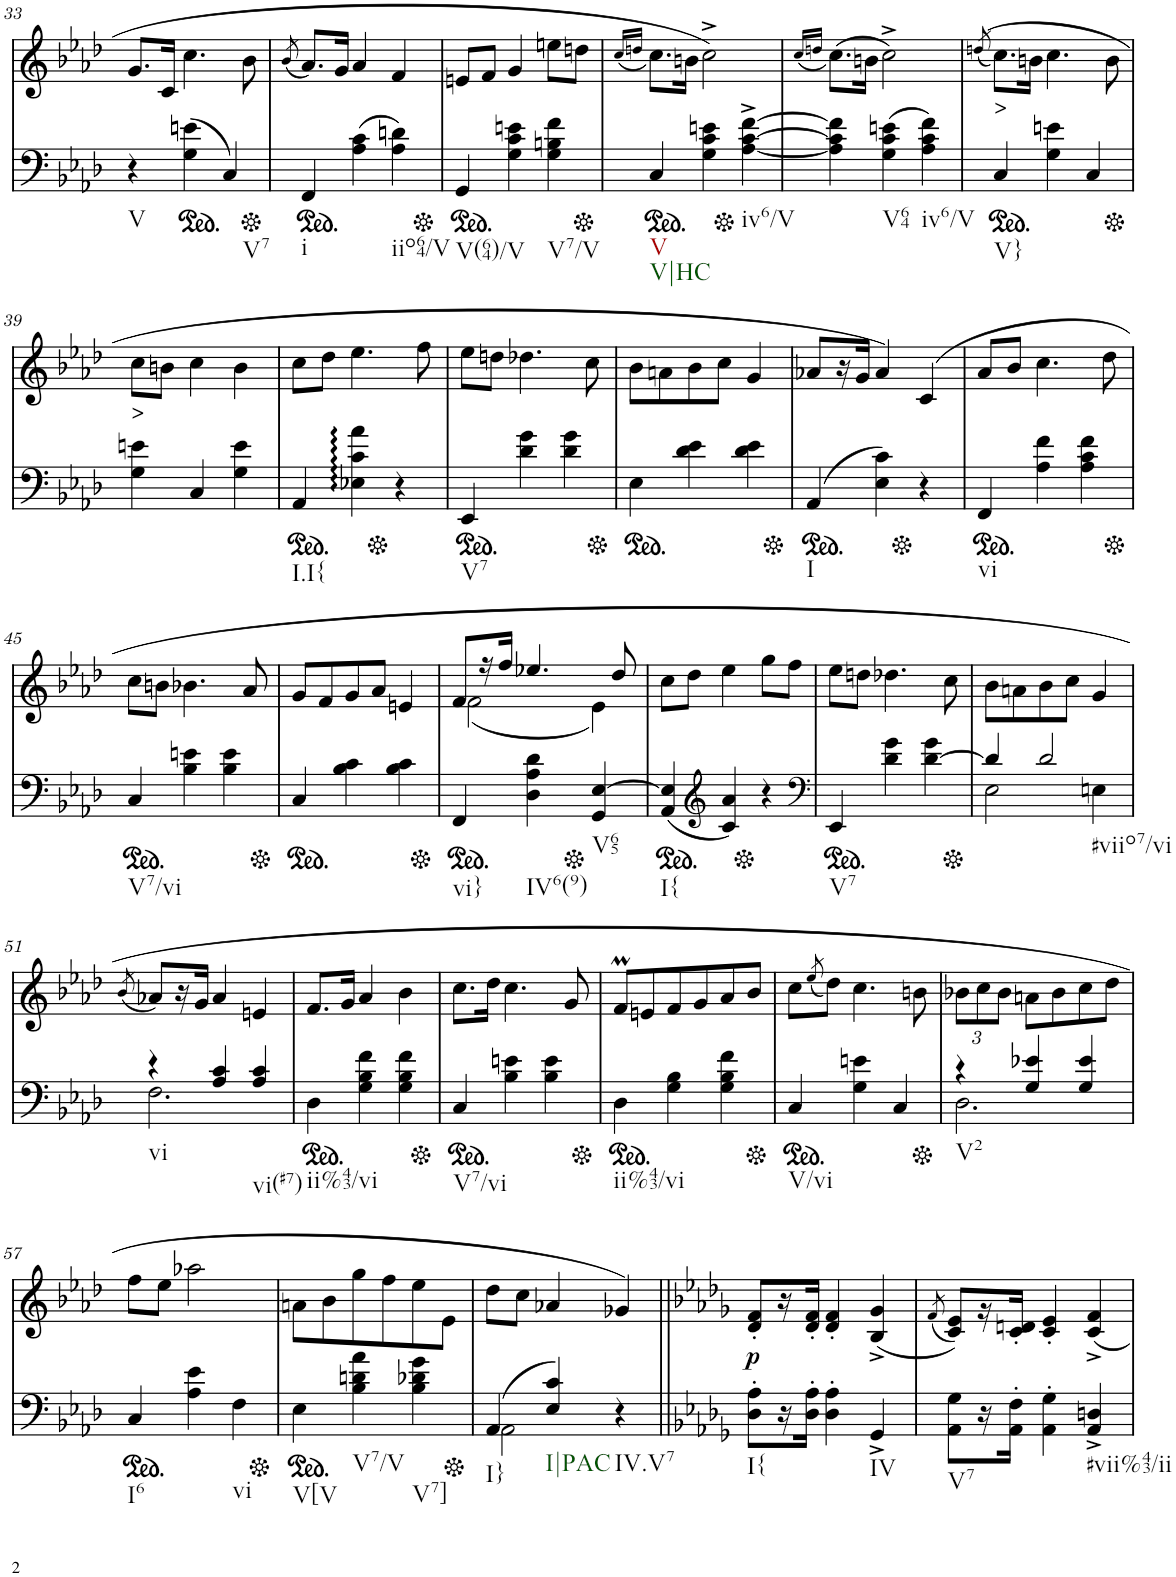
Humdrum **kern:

**kern	**kern	**text	**dynam
*part2	*part1	*part1	*part1
*staff2	*staff1	*staff1	*staff1
*I"piano	*I"piano	*	*
*I'Pno	*I'Pno	*	*
!!LO:PB:g=z
*clefF4	*clefG2	*	*
*k[b-e-a-d-]	*k[b-e-a-d-]	*	*
*A-:	*A-:	*	*
*M3/4	*M3/4	*	*
=33	=33	=33	=33
!LO:TX:b:t=V	!	!	!
4r	8.g/L	.	.
.	16c/Jk	.	.
*ped	*	*	*
(4G\ 4en\	4.cc\	.	.
!LO:TX:b:t=V7	!	!	!
4C/)	.	.	.
.	8b-\	.	.
=34	=34	=34	=34
.	(8qb-/	.	.
*Xped	*	*	*
*ped	*	*	*
!LO:TX:b:t=i	!	!	!
4FF/	8.a-/L)	.	.
.	16g/Jk	.	.
(4A-\ 4c\	4a-/	.	.
!LO:TX:b:t=iio64/V	!	!	!
4A-\ 4dn\)	4f/	.	.
=35	=35	=35	=35
*Xped	*	*	*
*ped	*	*	*
!LO:TX:b:t=V(64)/V	!	!	!
4GG/	8en/L	.	.
.	8f/J	.	.
4G\ 4c\ 4en\	4g/	.	.
!LO:TX:b:t=V7/V	!	!	!
4G\ 4Bn\ 4f\	8een\L	.	.
.	8ddn\J	.	.
=36	=36	=36	=36
.	(16qcc/LL	.	.
.	16qddn/JJ	.	.
*Xped	*	*	*
*ped	*	*	*
!LO:TX:b:t=V	!	!	!
!LO:TX:b:t=V|HC	!	!	!
4C/	8.cc\L)	.	.
.	16bn\Jk	.	.
4G\ 4c\ 4en\	2cc^\	.	.
*Xped	*	*	*
!LO:TX:b:t=iv6/V	!	!	!
[4A-\^ [4c\^ [4f\^	.	.	.
=37	=37	=37	=37
.	(16qcc/LL	.	.
.	16qddn/JJ	.	.
4A-\] 4c\] 4f\]	(8.cc\L)	.	.
.	16bn\Jk	.	.
!LO:TX:b:t=V64	!	!	!
(4G\ 4c\ 4en\	2cc^\)	.	.
!LO:TX:b:t=iv6/V	!	!	!
4A-\ 4c\ 4f\)	.	.	.
=38	=38	=38	=38
.	((8qddn/	.	.
*ped	*	*	*
!LO:TX:b:t=V}	!	!	!
!	!	!LO:LY:b	!
4C/	8.cc\L)	>	.
.	16bn\Jk	.	.
4G\ 4en\	4.cc\	.	.
4C/	.	.	.
.	8b\	.	.
!!LO:LB:g=z
=39	=39	=39	=39
*Xped	*	*	*
!	!	!LO:LY:b	!
4G\ 4en\	8cc\L	>	.
.	8bn\J	.	.
4C/	4cc\	.	.
4G\ 4e\	4b\	.	.
=40	=40	=40	=40
*ped	*	*	*
!LO:TX:b:t=I.I{	!	!	!
4AA-/	8cc\L	.	.
.	8dd-\J	.	.
4E-X\ 4c\ 4a-\	4.ee-\	.	.
*Xped	*	*	*
4r	.	.	.
.	8ff\	.	.
=41	=41	=41	=41
*ped	*	*	*
!LO:TX:b:t=V7	!	!	!
4EE-/	8ee-\L	.	.
.	8ddn\J	.	.
4d-\ 4g\	4.dd-X\	.	.
4d-\ 4g\	.	.	.
.	8cc\	.	.
=42	=42	=42	=42
*Xped	*	*	*
*ped	*	*	*
4E-\	8b-\L	.	.
.	8an\	.	.
4d-\ 4e-\	8b-\	.	.
.	8cc\J	.	.
4d-\ 4e-\	4g/	.	.
=43	=43	=43	=43
*Xped	*	*	*
*ped	*	*	*
!LO:TX:b:t=I	!	!	!
(4AA-/	8a-X/L	.	.
.	16r	.	.
.	16g/JJ	.	.
4E-\ 4c\)	4a-/)	.	.
*Xped	*	*	*
4r	(4c/	.	.
=44	=44	=44	=44
*ped	*	*	*
!LO:TX:b:t=vi	!	!	!
4FF/	8a-/L	.	.
.	8b-/J	.	.
4A-\ 4f\	4.cc\	.	.
4A-\ 4c\ 4f\	.	.	.
.	8dd-\	.	.
!!LO:LB:g=z
=45	=45	=45	=45
*Xped	*	*	*
*ped	*	*	*
!LO:TX:b:t=V7/vi	!	!	!
4C/	8cc\L	.	.
.	8bn\J	.	.
4B-\ 4en\	4.b-X\	.	.
4B-\ 4e\	.	.	.
.	8a-/	.	.
=46	=46	=46	=46
*Xped	*	*	*
*ped	*	*	*
4C/	8g/L	.	.
.	8f/	.	.
4B-\ 4c\	8g/	.	.
.	8a-/J	.	.
4B-\ 4c\	4en/	.	.
=47	=47	=47	=47
*Xped	*	*	*
*ped	*	*	*
*	*^	*	*
!LO:TX:b:t=vi}	!	!	!	!
4FF/	8f/L	(2f\	.	.
.	16r	.	.	.
.	16ff/JJ	.	.	.
!LO:TX:b:t=IV6(9)	!	!	!	!
4D-\ 4A-\ 4d-\	4.ee-X/	.	.	.
*Xped	*	*	*	*
!LO:TX:b:t=V65	!	!	!	!
4GG/ [4E-/	.	4e-\)	.	.
.	8dd-/	.	.	.
*	*v	*v	*	*
=48	=48	=48	=48
*ped	*	*	*
!LO:TX:b:t=I{	!	!	!
(4AA-/ 4E-/]	8cc\L	.	.
.	8dd-\J	.	.
*clefG2	*	*	*
4c/ 4a-/)	4ee-\	.	.
*Xped	*	*	*
4r	8gg\L	.	.
.	8ff\J	.	.
=49	=49	=49	=49
*clefF4	*	*	*
*ped	*	*	*
!LO:TX:b:t=V7	!	!	!
4EE-/	8ee-\L	.	.
.	8ddn\J	.	.
4d-\ 4g\	4.dd-X\	.	.
[4d-\ 4g\	.	.	.
.	8cc\	.	.
=50	=50	=50	=50
*Xped	*	*	*
*^	*	*	*
4d-/]	2E-\	8b-\L	.	.
.	.	8an\	.	.
!LO:TX:b:t=#viio7/vi	!	!	!	!
2d-/	.	8b-\	.	.
.	.	8cc\J	.	.
.	4En\	4g/	.	.
!!LO:LB:g=z
=51	=51	=51	=51	=51
.	.	(8qb-/	.	.
!LO:TX:b:t=vi	!	!	!	!
4r	2.F\	8a-X/L)	.	.
.	.	16r	.	.
.	.	16g/JJ	.	.
4A-/ 4c/	.	4a-/	.	.
!LO:TX:b:t=vi(#7)	!	!	!	!
4A-/ 4c/	.	4en/	.	.
*v	*v	*	*	*
=52	=52	=52	=52
*ped	*	*	*
!LO:TX:b:t=ii%43/vi	!	!	!
4D-\	8.f/L	.	.
.	16g/Jk	.	.
4G\ 4B-\ 4f\	4a-/	.	.
4G\ 4B-\ 4f\	4b-\	.	.
=53	=53	=53	=53
*Xped	*	*	*
*ped	*	*	*
!LO:TX:b:t=V7/vi	!	!	!
4C/	8.cc\L	.	.
.	16dd-\Jk	.	.
4B-\ 4en\	4.cc\	.	.
4B-\ 4e\	.	.	.
.	8g/	.	.
=54	=54	=54	=54
*Xped	*	*	*
*ped	*	*	*
!LO:TX:b:t=ii%43/vi	!	!	!
4D-\	8fM/L	.	.
.	8en/	.	.
4G\ 4B-\	8f/	.	.
.	8g/	.	.
4G\ 4B-\ 4f\	8a-/	.	.
.	8b-/J	.	.
=55	=55	=55	=55
*Xped	*	*	*
*ped	*	*	*
!LO:TX:b:t=V/vi	!	!	!
4C/	8cc\L	.	.
.	(8qee-/	.	.
.	8dd-\J)	.	.
4G\ 4en\	4.cc\	.	.
4C/	.	.	.
.	8bn\	.	.
=56	=56	=56	=56
*Xped	*	*	*
*^	*	*	*
*	*	*Xbrackettup	*	*
!LO:TX:b:t=V2	!	!	!	!
4r	2.D-\	12b-X\L	.	.
.	.	12cc\	.	.
.	.	12b-\J	.	.
4G/ 4e-X/	.	8an\L	.	.
.	.	8b-\	.	.
4G/ 4e-/	.	8cc\	.	.
.	.	8dd-\J	.	.
*v	*v	*	*	*
!!LO:LB:g=z
=57	=57	=57	=57
*ped	*	*	*
!LO:TX:b:t=I6	!	!	!
4C/	8ff\L	.	.
.	8ee-\J	.	.
4A-\ 4e-\	2aa-X\	.	.
!LO:TX:b:t=vi	!	!	!
4F\	.	.	.
=58	=58	=58	=58
*Xped	*	*	*
*ped	*	*	*
!LO:TX:b:t=V[V	!	!	!
4E-\	8an\L	.	.
.	8b-\	.	.
!LO:TX:b:t=V7/V	!	!	!
4B-\ 4dn\ 4a-\	8gg\	.	.
.	8ff\	.	.
!LO:TX:b:t=V7]	!	!	!
4B-\ 4d-X\ 4g\	8ee-\	.	.
.	8e-\J	.	.
=59	=59	=59	=59
*Xped	*	*	*
*^	*	*	*
!LO:TX:b:t=I}	!	!	!	!
(4AA-/	2AA-\	8dd-\L	.	.
.	.	8cc\J	.	.
!LO:TX:b:t=I|PAC	!	!	!	!
4E-/ 4c/)	.	4a-X/	.	.
!LO:TX:b:t=IV.V7	!	!	!	!
4r	4ryy	4g-X/)	.	.
*v	*v	*	*	*
=60||	=60||	=60||	=60||
*k[b-e-a-d-g-]	*k[b-e-a-d-g-]	*	*
*^	*	*	*
!LO:TX:b:t=I{	!	!	!	!
!	!	!	!	!LO:DY:b
*v	*v	*	*	*
8D-\' 8A-\'L	8d-/' 8f/'L	.	p
16r	16r	.	.
16D-\' 16A-\'JJ	16d-/' 16f/'JJ	.	.
4D-\' 4A-\'	4d-/' 4f/'	.	.
!LO:TX:b:t=IV	!	!	!
4GG-^/	(4B-/^ 4g-/^	.	.
=61	=61	=61	=61
.	(8qf/	.	.
!LO:TX:b:t=V7	!	!	!
8AA-\ 8G-\L	8c/ 8e-/L))	.	.
16r	16r	.	.
16AA-\' 16F\'JJ	16c/' 16dn/'JJ	.	.
4AA-\' 4G-\'	4c/' 4e-/'	.	.
!LO:TX:b:t=#vii%43/ii	!	!	!
4AA-/^ 4Dn/^	4c/^ 4f/^	.	.
=	=	=	=
*-	*-	*-	*-
